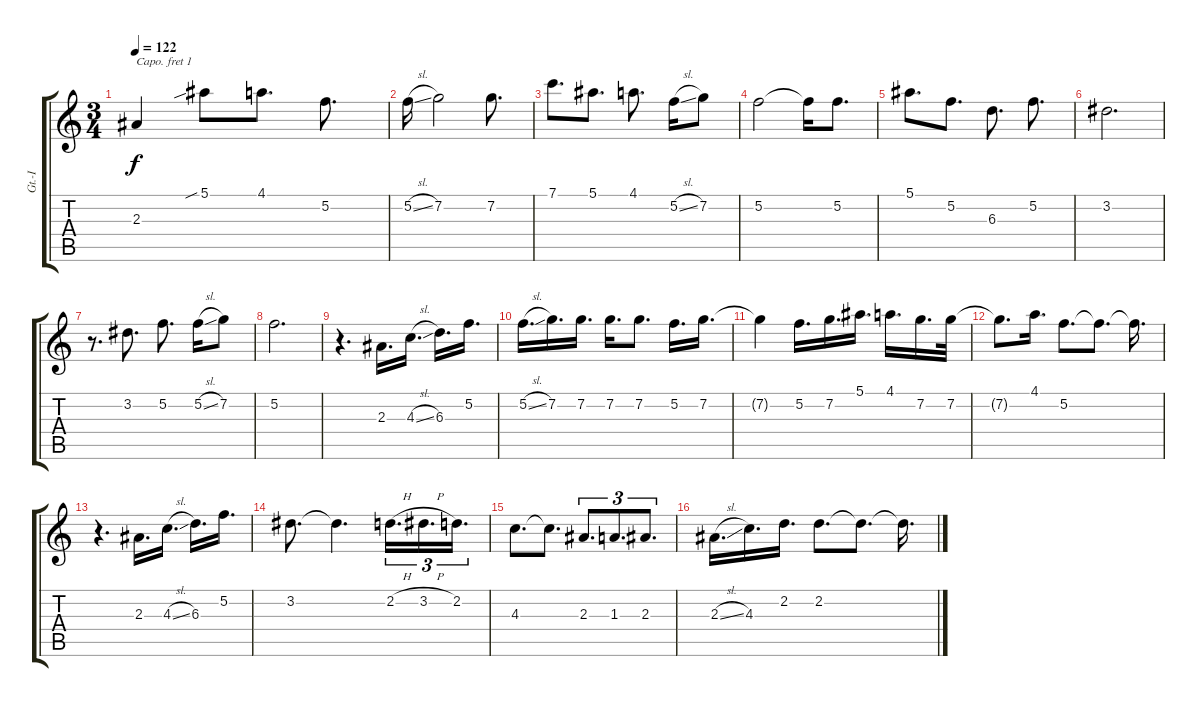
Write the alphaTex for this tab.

\track ("Gt.-I" "Gt.-I") {instrument acousticguitarsteel}
\staff {score tabs}
\capo 1
\tuning (E4 B3 G3 D3 A2 E2) {hide}
\ts (3 4)
\tempo 122
\clef g2
\ks c
2.3.4{dy f} 5.1{sib}.8 4.1.8{d} 5.2.8{d} |
5.2{sl}.16 7.2.2 7.2.8{d} |
7.1.8{d} 5.1.8{d} 4.1.8{d} 5.2{sl}.16 7.2.8 |
5.2.2 5.2{t}.16 5.2.8{d} |
5.1.8{d} 5.2.8{d} 6.3.8{d} 5.2.8{d} |
3.2.2{d} |
r.8{d} 3.2.8{d} 5.2.8{d} 5.2{sl}.16 7.2.8 |
5.2.2{d} |
r.4{d} 2.3.16{d} 4.3{sl}.16{d} 6.3.16{d} 5.2.16{d} |
5.2{sl}.16{d} 7.2.16{d} 7.2.16{d} 7.2.16{d} 7.2.8{d} 5.2.16{d} 7.2.16{d} |
7.2{t}.4 5.2.16{d} 7.2.16{d} 5.1.16{d} 4.1.16{d} 7.2.16{d} 7.2.32 |
7.2{t}.8{d} 4.1.16{d} 5.2.8{d} 5.2{t}.8{d} 5.2{t}.16{d} |
r.4{d} 2.3.16{d} 4.3{sl}.16{d} 6.3.16{d} 5.2.16{d} |
3.2.8{d} 3.2{t}.4{d} 2.2{h}.16{d tu (3 2)} 3.2{h}.16{d tu (3 2)} 2.2.16{d tu (3 2)} |
4.3.8{d} 4.3{t}.8{d} 2.3.8{d tu (3 2)} 1.3.8{d tu (3 2)} 2.3.8{d tu (3 2)} |
2.3{sl}.16{d} 4.3.16{d} 2.2.16{d} 2.2.8{d} 2.2{t}.8{d} 2.2{t}.16{d}
